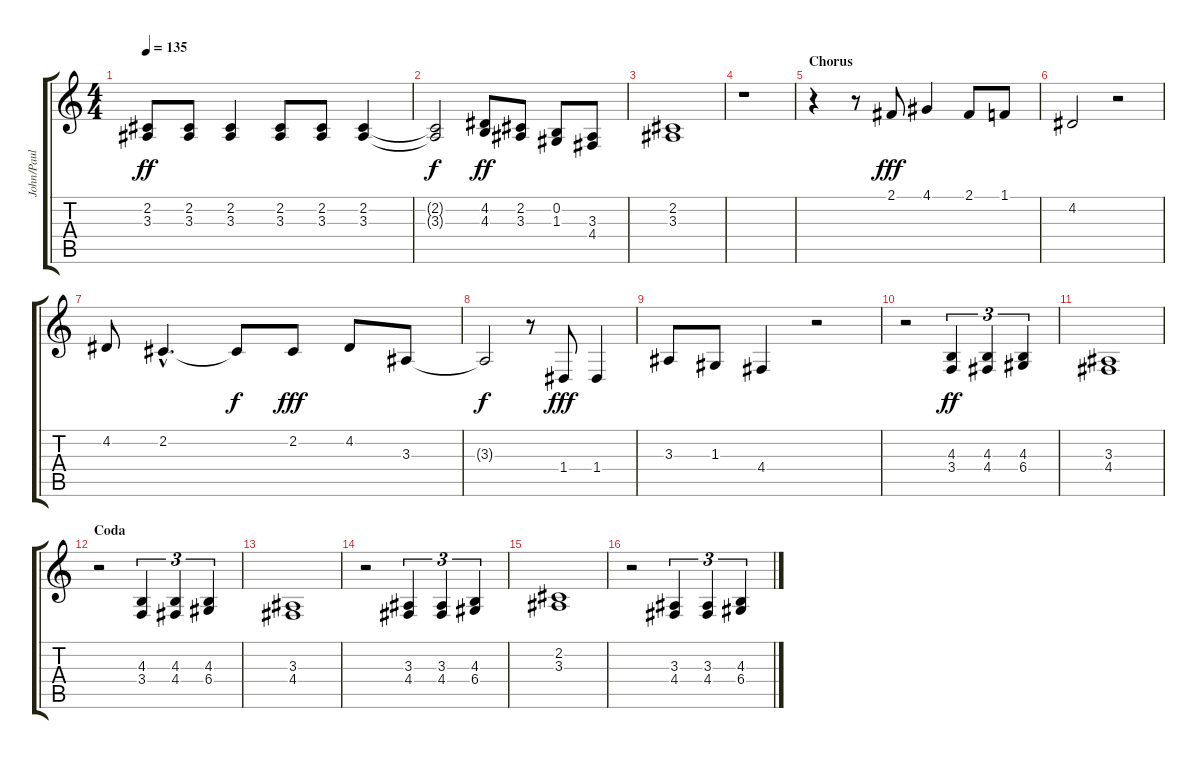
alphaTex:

\track ("John/Paul Vocals" "John/Paul ") {instrument altosax}
\staff {score tabs}
\tuning (E4 B3 G3 D3 A2 E2) {hide}
\ts (4 4)
\tempo 135
\clef g2
\ks c
(2.2 3.3).8{dy ff} (2.2 3.3).8 (2.2 3.3).4 (2.2 3.3).8 (2.2 3.3).8 (2.2 3.3).4 |
(2.2{t} 3.3{t}).2{dy f} (4.2 4.3).8{dy ff} (2.2 3.3).8 (0.2 1.3).8 (3.3 4.4).8 |
(2.2 3.3).1 |
r.1 |
\section ("" "Chorus")
r.4 r.8 2.1.8{dy fff} 4.1.4 2.1.8 1.1.8 |
4.2.2 r.2 |
4.2.8 2.2{hac}.4{d} 2.2{t}.8{dy f} 2.2.8{dy fff} 4.2.8 3.3.8 |
3.3{t}.2{dy f} r.8 1.4.8{dy fff} 1.4.4 |
3.3.8 1.3.8 4.4.4 r.2 |
r.2 (4.3 3.4).4{tu (3 2) dy ff} (4.3 4.4).4{tu (3 2)} (4.3 6.4).4{tu (3 2)} |
(3.3 4.4).1 |
\section ("" "Coda")
r.2 (4.3 3.4).4{tu (3 2)} (4.3 4.4).4{tu (3 2)} (4.3 6.4).4{tu (3 2)} |
(3.3 4.4).1 |
r.2 (3.3 4.4).4{tu (3 2)} (3.3 4.4).4{tu (3 2)} (4.3 6.4).4{tu (3 2)} |
(2.2 3.3).1 |
r.2{volume 11} (3.3 4.4).4{tu (3 2)} (3.3 4.4).4{tu (3 2)} (4.3 6.4).4{tu (3 2)}
